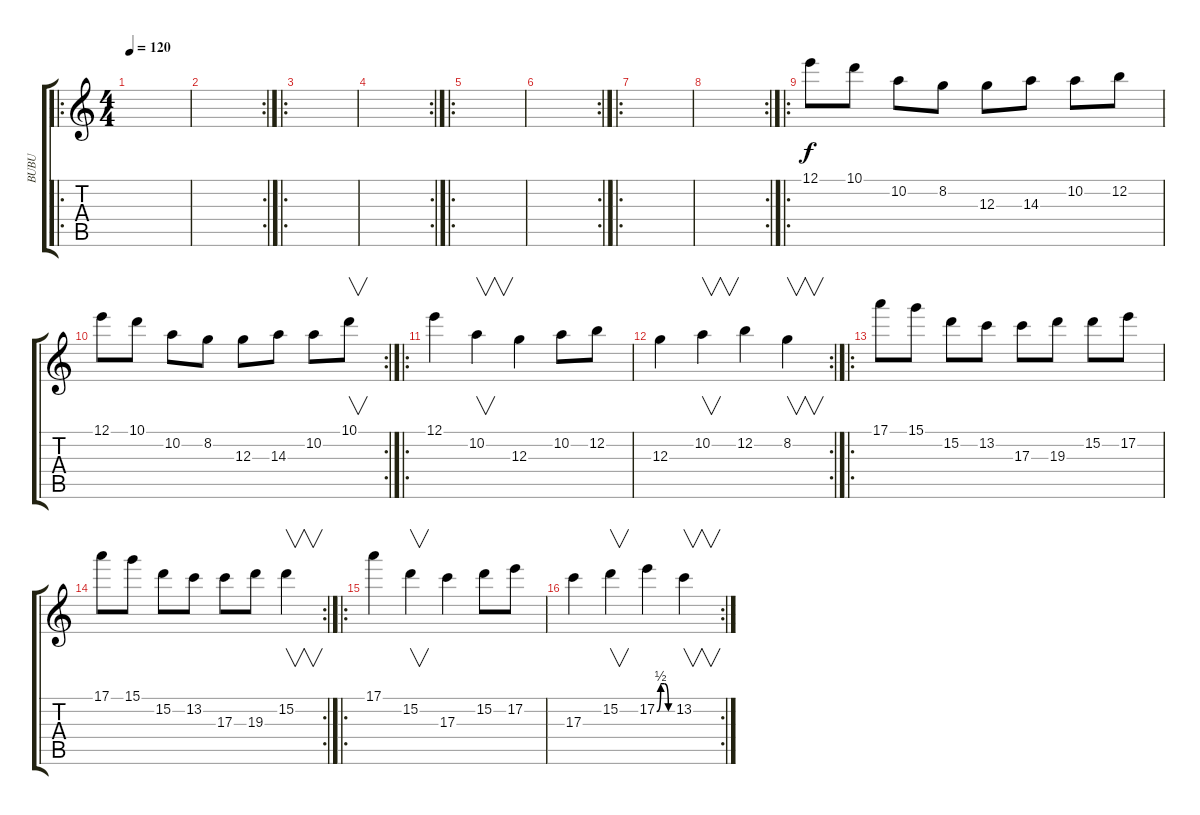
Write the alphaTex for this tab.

\track ("BUBU" "BUBU") {instrument overdrivenguitar}
\staff {score tabs}
\tuning (E4 B3 G3 D3 A2 E2) {hide}
\ro
\ts (4 4)
\tempo 120
\clef g2
\ks c
|
\rc 2
|
\ro
|
\rc 2
|
\ro
|
\rc 2
|
\ro
|
\rc 2
|
\ro
12.1.8 10.1.8 10.2.8 8.2.8 12.3.8 14.3.8 10.2.8 12.2.8 |
\rc 2
12.1.8 10.1.8 10.2.8 8.2.8 12.3.8 14.3.8 10.2.8 10.1.8{v} |
\ro
12.1.4 10.2.4{v} 12.3.4 10.2.8 12.2.8 |
\rc 2
12.3.4 10.2.4{v} 12.2.4 8.2.4{v} |
\ro
17.1.8 15.1.8 15.2.8 13.2.8 17.3.8 19.3.8 15.2.8 17.2.8 |
\rc 2
17.1.8 15.1.8 15.2.8 13.2.8 17.3.8 19.3.8 15.2.4{v} |
\ro
17.1.4 15.2.4{v} 17.3.4 15.2.8 17.2.8 |
\rc 2
17.3.4 15.2.4{v} 17.2{be (custom 0 0 15 2 30 2 45 0 60 0)}.4 13.2.4{v}
